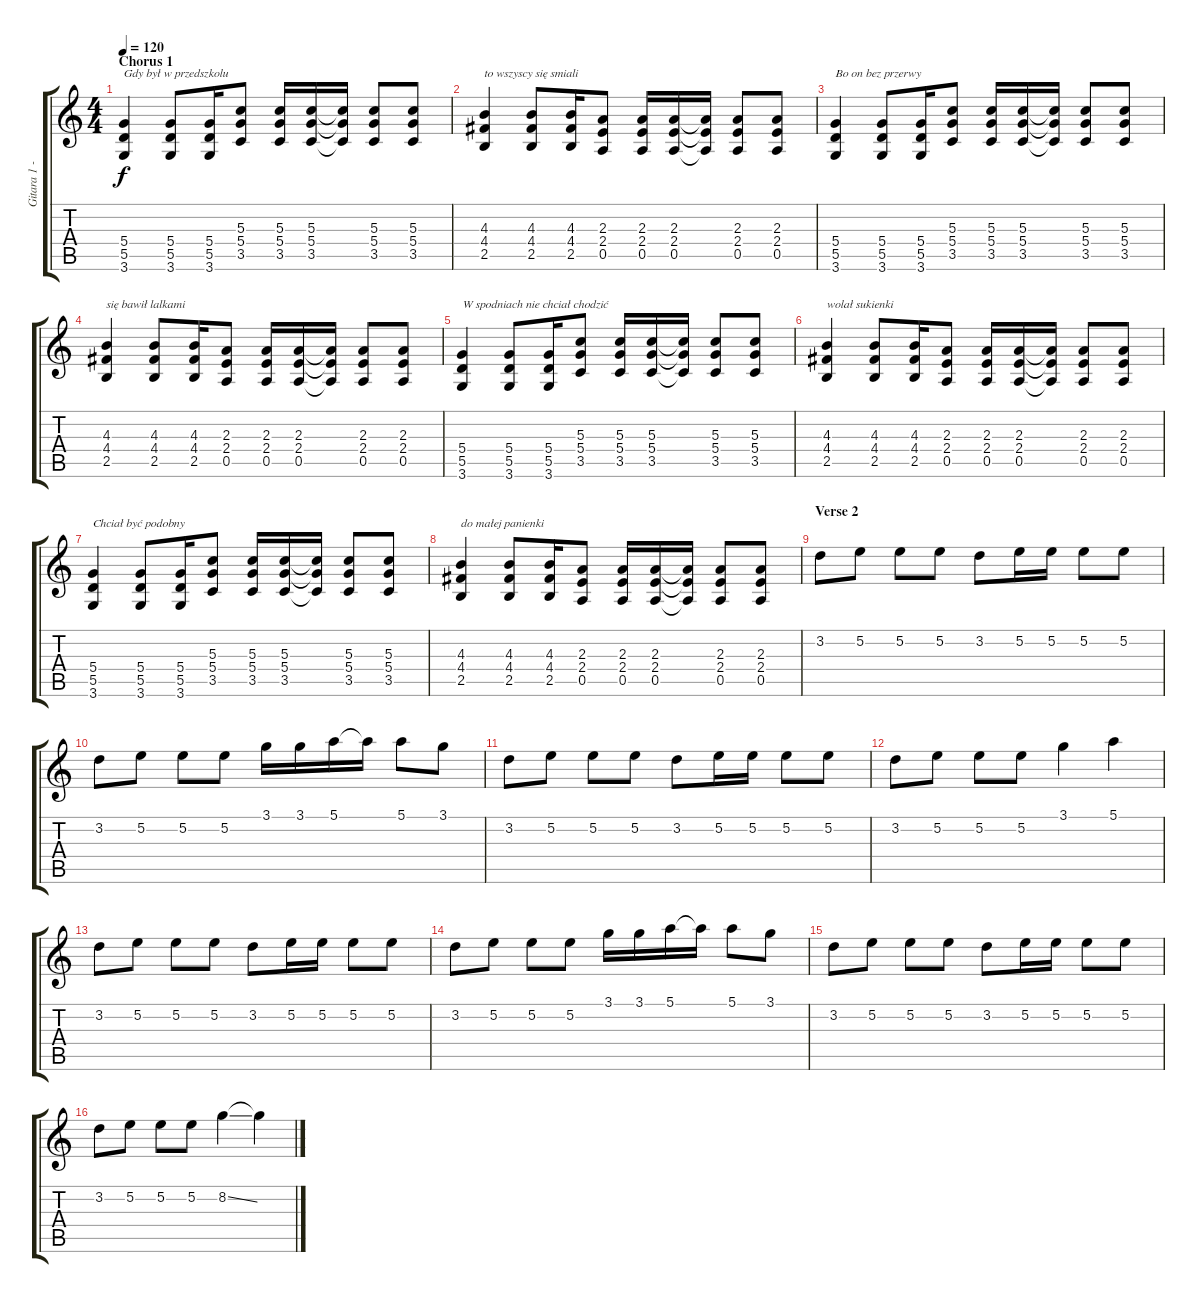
\track ("Gitara 1 - Kefir" "Gitara 1 -") {instrument distortionguitar}
\staff {score tabs}
\tuning (E4 B3 G3 D3 A2 E2) {hide}
\ts (4 4)
\section ("" "Chorus 1")
\tempo 120
\clef g2
\ks c
(5.4 5.5 3.6).4{txt "Gdy był w przedszkolu" dy f} (5.4 5.5 3.6).8 (5.4 5.5 3.6).16 (5.3 5.4 3.5).8 (5.3 5.4 3.5).16 (5.3 5.4 3.5).16 (5.3{t} 5.4{t} 3.5{t}).16 (5.3 5.4 3.5).8 (5.3 5.4 3.5).8 |
(4.3 4.4 2.5).4{txt "to wszyscy się smiali"} (4.3 4.4 2.5).8 (4.3 4.4 2.5).16 (2.3 2.4 0.5).8 (2.3 2.4 0.5).16 (2.3 2.4 0.5).16 (2.3{t} 2.4{t} 0.5{t}).16 (2.3 2.4 0.5).8 (2.3 2.4 0.5).8 |
(5.4 5.5 3.6).4{txt "Bo on bez przerwy "} (5.4 5.5 3.6).8 (5.4 5.5 3.6).16 (5.3 5.4 3.5).8 (5.3 5.4 3.5).16 (5.3 5.4 3.5).16 (5.3{t} 5.4{t} 3.5{t}).16 (5.3 5.4 3.5).8 (5.3 5.4 3.5).8 |
(4.3 4.4 2.5).4{txt "się bawił lalkami"} (4.3 4.4 2.5).8 (4.3 4.4 2.5).16 (2.3 2.4 0.5).8 (2.3 2.4 0.5).16 (2.3 2.4 0.5).16 (2.3{t} 2.4{t} 0.5{t}).16 (2.3 2.4 0.5).8 (2.3 2.4 0.5).8 |
(5.4 5.5 3.6).4{txt "W spodniach nie chciał chodzić"} (5.4 5.5 3.6).8 (5.4 5.5 3.6).16 (5.3 5.4 3.5).8 (5.3 5.4 3.5).16 (5.3 5.4 3.5).16 (5.3{t} 5.4{t} 3.5{t}).16 (5.3 5.4 3.5).8 (5.3 5.4 3.5).8 |
(4.3 4.4 2.5).4{txt "wolał sukienki"} (4.3 4.4 2.5).8 (4.3 4.4 2.5).16 (2.3 2.4 0.5).8 (2.3 2.4 0.5).16 (2.3 2.4 0.5).16 (2.3{t} 2.4{t} 0.5{t}).16 (2.3 2.4 0.5).8 (2.3 2.4 0.5).8 |
(5.4 5.5 3.6).4{txt "Chciał być podobny "} (5.4 5.5 3.6).8 (5.4 5.5 3.6).16 (5.3 5.4 3.5).8 (5.3 5.4 3.5).16 (5.3 5.4 3.5).16 (5.3{t} 5.4{t} 3.5{t}).16 (5.3 5.4 3.5).8 (5.3 5.4 3.5).8 |
(4.3 4.4 2.5).4{txt "do małej panienki"} (4.3 4.4 2.5).8 (4.3 4.4 2.5).16 (2.3 2.4 0.5).8 (2.3 2.4 0.5).16 (2.3 2.4 0.5).16 (2.3{t} 2.4{t} 0.5{t}).16 (2.3 2.4 0.5).8 (2.3 2.4 0.5).8 |
\section ("" "Verse 2")
3.2.8 5.2.8 5.2.8 5.2.8 3.2.8 5.2.16 5.2.16 5.2.8 5.2.8 |
3.2.8 5.2.8 5.2.8 5.2.8 3.1.16 3.1.16 5.1.16 5.1{t}.16 5.1.8 3.1.8 |
3.2.8 5.2.8 5.2.8 5.2.8 3.2.8 5.2.16 5.2.16 5.2.8 5.2.8 |
3.2.8 5.2.8 5.2.8 5.2.8 3.1.4 5.1.4 |
3.2.8 5.2.8 5.2.8 5.2.8 3.2.8 5.2.16 5.2.16 5.2.8 5.2.8 |
3.2.8 5.2.8 5.2.8 5.2.8 3.1.16 3.1.16 5.1.16 5.1{t}.16 5.1.8 3.1.8 |
3.2.8 5.2.8 5.2.8 5.2.8 3.2.8 5.2.16 5.2.16 5.2.8 5.2.8 |
3.2.8 5.2.8 5.2.8 5.2.8 8.2{ss}.4 8.2{t}.4
